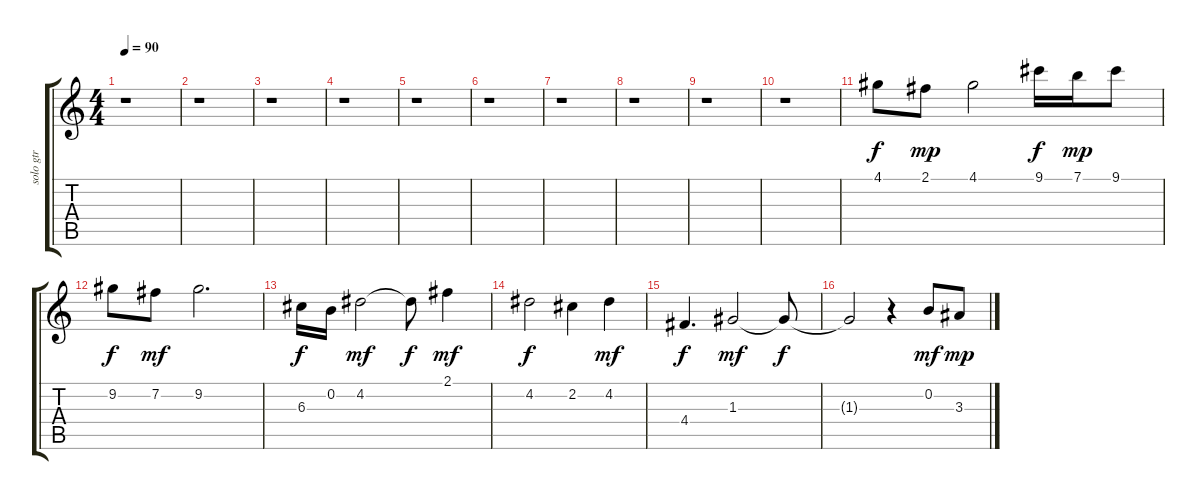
\track ("solo gtr" "solo gtr") {instrument overdrivenguitar}
\staff {score tabs}
\tuning (E4 B3 G3 D3 A2 E2) {hide}
\ts (4 4)
\tempo 90
\clef g2
\ks c
r.1{dy f} |
r.1 |
r.1 |
r.1 |
r.1 |
r.1 |
r.1 |
r.1 |
r.1 |
r.1 |
4.1.8 2.1.8{dy mp} 4.1.2 9.1.16{dy f} 7.1.16{dy mp} 9.1.8 |
9.2.8{dy f} 7.2.8{dy mf} 9.2.2{d} |
6.3.16{dy f} 0.2.16 4.2.2{dy mf} 4.2{t}.8{dy f} 2.1.4{dy mf} |
4.2.2{dy f} 2.2.4 4.2.4{dy mf} |
4.4.4{d dy f} 1.3.2{dy mf} 1.3{t}.8{dy f} |
1.3{t}.2 r.4 0.2.8{dy mf} 3.3.8{dy mp}
